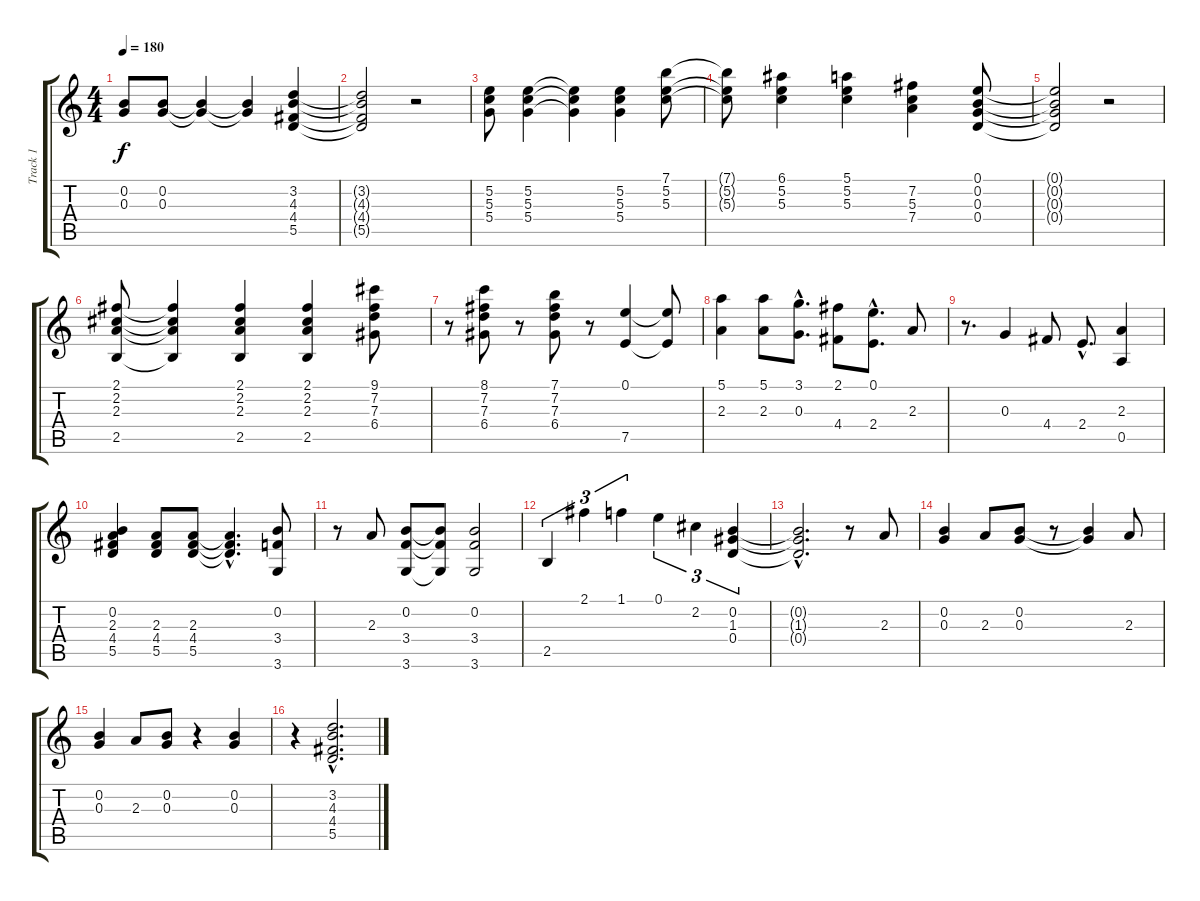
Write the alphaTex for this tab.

\track ("Track 1" "Track 1") {instrument acousticguitarnylon}
\staff {score tabs}
\tuning (E4 B3 G3 D3 A2 E2) {hide}
\ts (4 4)
\tempo 180
\clef g2
\ks c
(0.2 0.3).8{dy f} (0.2 0.3).8 (0.2{t} 0.3{t}).4 (0.2{t} 0.3{t}).4 (3.2 4.3 4.4 5.5).4 |
(3.2{t} 4.3{t} 4.4{t} 5.5{t}).2 r.2 |
(5.2 5.3 5.4).8 (5.2 5.3 5.4).4 (5.2{t} 5.3{t} 5.4{t}).4 (5.2 5.3 5.4).4 (7.1 5.2 5.3).8 |
(7.1{t} 5.2{t} 5.3{t}).8 (6.1 5.2 5.3).4 (5.1 5.2 5.3).4 (7.2 5.3 7.4).4 (0.1 0.2 0.3 0.4).8 |
(0.1{t} 0.2{t} 0.3{t} 0.4{t}).2 r.2 |
(2.1 2.2 2.3 2.5).8 (2.1{t} 2.2{t} 2.3{t} 2.5{t}).4 (2.1 2.2 2.3 2.5).4 (2.1 2.2 2.3 2.5).4 (9.1 7.2 7.3 6.4).8 |
r.8 (8.1 7.2 7.3 6.4).8 r.8 (7.1 7.2 7.3 6.4).8 r.8 (0.1 7.5).4 (0.1{t} 7.5{t}).8 |
(5.1 2.3).4 (5.1 2.3).8 (3.1{hac} 0.3{hac}).8{d} (2.1 4.4).8 (0.1{hac} 2.4{hac}).8{d} 2.3.8 |
r.8{d} 0.3.4 4.4.8 2.4{hac}.8{d} (2.3 0.5).4 |
(0.2 2.3 4.4 5.5).4 (2.3 4.4 5.5).8 (2.3 4.4 5.5).8 (2.3{hac t} 4.4{hac t} 5.5{hac t}).4{d} (0.2 3.4 3.6).8 |
r.8 2.3.8 (0.2 3.4 3.6).8 (0.2{t} 3.4{t} 3.6{t}).8 (0.2 3.4 3.6).2 |
2.5.4{tu (3 2)} 2.1.4{tu (3 2)} 1.1.4{tu (3 2)} 0.1.4{tu (3 2)} 2.2.4{tu (3 2)} (0.2 1.3 0.4).4{tu (3 2)} |
(0.2{hac t} 1.3{hac t} 0.4{hac t}).2{d} r.8 2.3.8 |
(0.2 0.3).4 2.3.8 (0.2 0.3).8 r.8 (0.2{t} 0.3{t}).4 2.3.8 |
(0.2 0.3).4 2.3.8 (0.2 0.3).8 r.4 (0.2 0.3).4 |
r.4 (3.2{hac} 4.3{hac} 4.4{hac} 5.5{hac}).2{d}
